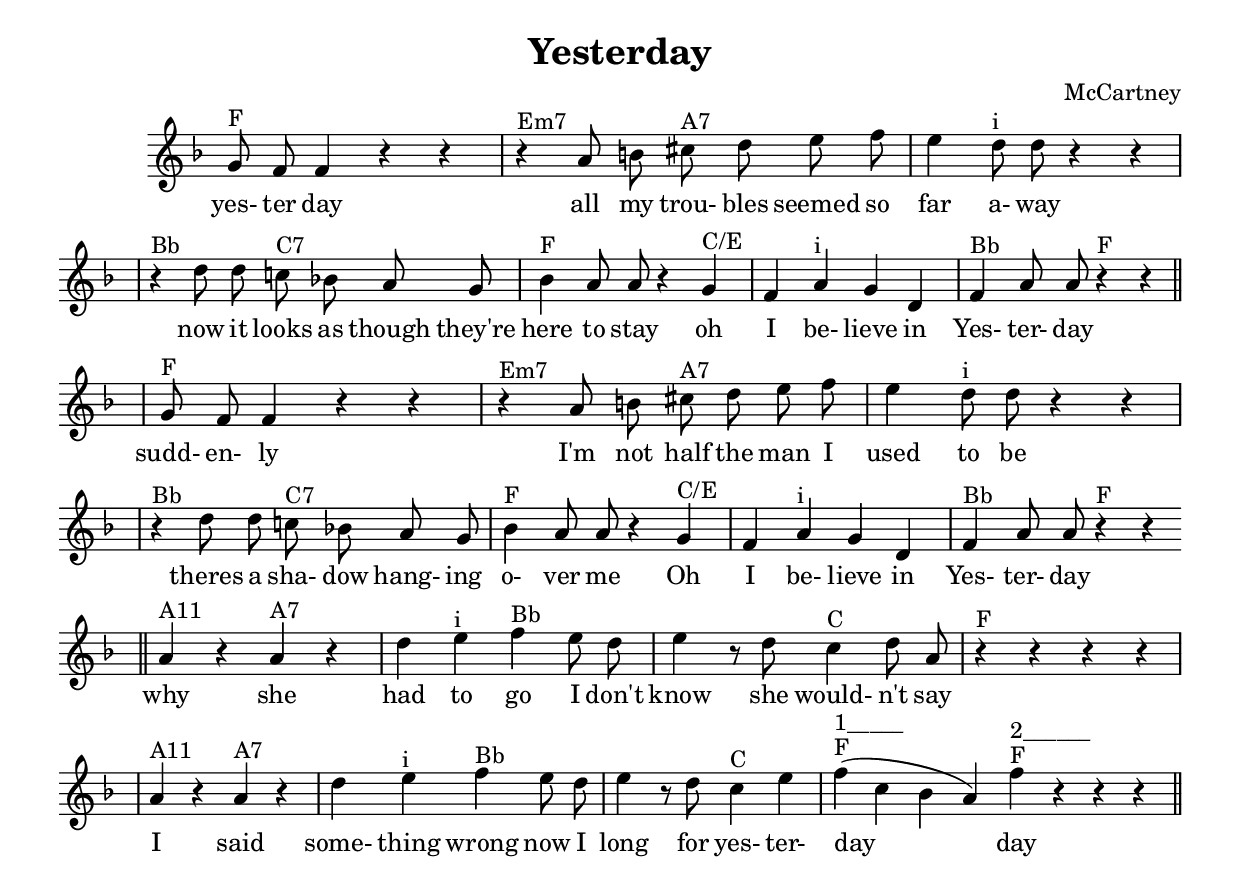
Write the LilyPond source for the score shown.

#(ly:set-option 'midi-extension "mid")
\version "2.12.3"
\include "english.ly"
\header{
title = "Yesterday"
composer = "McCartney"
}
%{
Filename: yesterday
Key: F
Mode: major
Title: Yesterday
Author: McCartney
Time: 4/4
EnteredBy: John Rothfield

      F             Em7   A7   *   Dmi  Dmi/C 
1) |  RS S -- --  | -- GM P#D NS | N DD -- -- |
      yes-ter day      all my trou-bles seemed so far a- way

  Bb    C7      F       C/E  Dmi G     Bb   F 
| -- DD Pm GR | m GG -- R- | S G R D | S GG - - ||
                                   * 
now it looks as though they're here to stay oh I be-lieve in  Yes-ter-day

      F              Em7   A7    *   Dmi  Dmi/C 
2) |  RS S- -- --  | -- GM P#D  NS | N DD -- -- |
      sudd- en- ly   I'm  not half the  man I  used  to be

     Bb    C7      F       C/E  Dmi G     Bb   F 
   | -- DD Pm GR | m GG -- R- | S G R D | S GG - - :|
                                      *
        theres a sha-  dow hang-ing o-ver  me Oh I be-lieve in  Yes-ter-day


      A11  A7     Dmi
                    C Bb  Dmi/A      C        F
          R           *        G 
3) || G -  G - |  D N S-  ND | N- -D P   DG | - - - - |
      why she     had  to  go  I  don't   know  she would- n't   say

     A11 A7    Dmi Bb Dmi/A      C      F           F
                 C         Gm           1_____      2______
                   *                    *           *           
   | G - G - | D N S- ND | N- -D P N | (S P m G) :| S - - -     ||
     I said some-thing wrong now I long for  yes-ter-day day 

 


%}
melody = {
\once \override Staff.TimeSignature #'stencil = ##f
\clef treble
\key c \major
\autoBeamOn
\cadenzaOn


 \bar "|"  d'8^"F" c'8 c'4 r4 r4 \bar "|"  r4^"Em7" e'8 fs'8 gs'8^"A7" a'8 b'8 c''8 \bar "|"  b'4 a'8^"i" a'8 r4 r4 \bar "|"  \break
\grace s64 \bar "|"  r4^"Bb" a'8 a'8 g'8^"C7" f'8 e'8 d'8 \bar "|"  f'4^"F" e'8 e'8 r4 d'4^"C/E" \bar "|"  c'4 e'4^"i" d'4 a4 \bar "|"  c'4^"Bb" e'8 e'8 r4^"F" r4 \bar "||"   \break
\grace s64 \bar "|"  d'8^"F" c'8 c'4 r4 r4 \bar "|"  r4^"Em7" e'8 fs'8 gs'8^"A7" a'8 b'8 c''8 \bar "|"  b'4 a'8^"i" a'8 r4 r4 \bar "|"  \break
\grace s64 \bar "|"  r4^"Bb" a'8 a'8 g'8^"C7" f'8 e'8 d'8 \bar "|"  f'4^"F" e'8 e'8 r4 d'4^"C/E" \bar "|"  c'4 e'4^"i" d'4 a4 \bar "|"  c'4^"Bb" e'8 e'8 r4^"F" r4 \bar ":|"  \break
\grace s64 \bar "||"   e'4^"A11" r4 e'4^"A7" r4 \bar "|"  a'4 b'4^"i" c''4^"Bb" b'8 a'8 \bar "|"  b'4 r8 a'8 g'4^"C" a'8 e'8 \bar "|"  r4^"F" r4 r4 r4 \bar "|"  \break
\grace s64 \bar "|"  e'4^"A11" r4 e'4^"A7" r4 \bar "|"  a'4 b'4^"i" c''4^"Bb" b'8 a'8 \bar "|"  b'4 r8 a'8 g'4^"C" b'4 \bar "|"  c''4(^"F"^"1_____" g'4 f'4 e'4) \bar ":|"  c''4^"F"^"2______" r4 r4 r4 \bar "||"   \break

}


text = \lyricmode {
yes- ter day all my trou- bles seemed so far a- way now it looks as though they're here to stay oh I be- lieve in Yes- ter- day sudd- en- ly I'm not half the man I used to be theres a sha- dow hang- ing o- ver me Oh I be- lieve in Yes- ter- day why she had to go I don't know she would- n't say I said some- thing wrong now I long for yes- ter- day    day 
}

\score{
\transpose c' f'
<<
\new Voice = "one" {
\melody
}
\new Lyrics \lyricsto "one" \text
>>
\layout {
\context {
\Score
\remove "Bar_number_engraver"
}
}
\midi {
\context {
\Score
tempoWholesPerMinute = #(ly:make-moment 200 4)
}
}
}